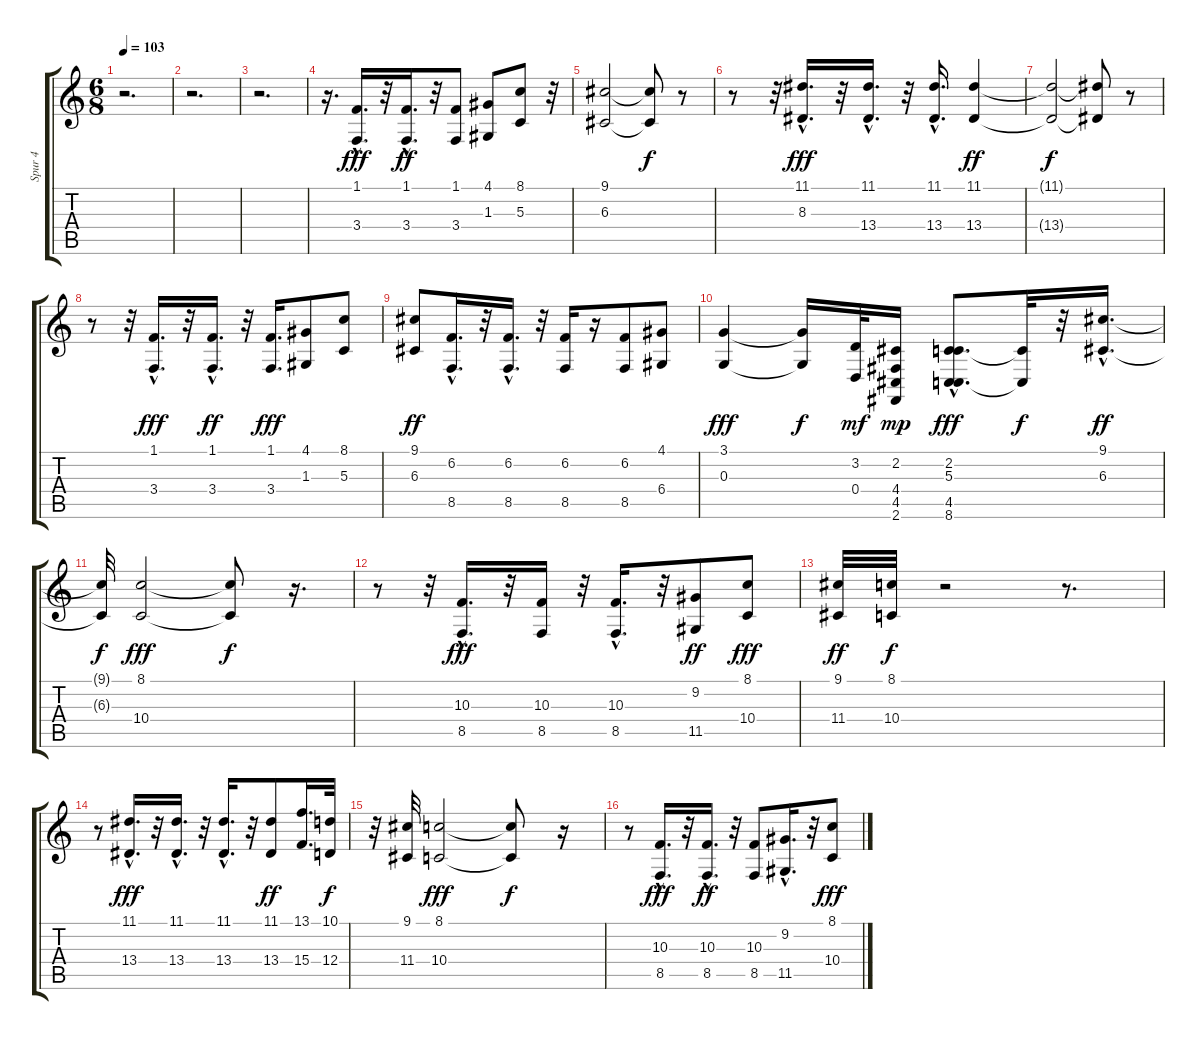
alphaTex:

\track ("Spur 4" "Spur 4") {instrument acousticgrandpiano}
\staff {score tabs}
\tuning (E4 B3 G3 D3 A2 E2) {hide}
\ts (6 8)
\tempo 103
\clef g2
\ks c
r.2{d dy f} |
r.2{d} |
r.2{d} |
r.16{d} (1.1{hac} 3.4{hac}).16{d dy fff volume 12} r.32 (1.1{hac} 3.4{hac}).16{d dy ff} r.32 (1.1 3.4).8 (4.1 1.3).8 (8.1 5.3).8 r.32 |
(9.1 6.3).2 (9.1{t} 6.3{t}).8{dy f} r.8 |
r.8 r.32 (11.1{hac} 8.3{hac}).16{d dy fff} r.32 (11.1{hac} 13.4{hac}).16{d} r.32 (11.1{hac} 13.4{hac}).16{d} (11.1 13.4).4{dy ff} |
(11.1{t} 13.4{t}).2{dy f} (11.1{t} 13.4{t}).8 r.8 |
r.8 r.32 (1.1{hac} 3.4{hac}).16{d dy fff} r.32 (1.1{hac} 3.4{hac}).16{d dy ff} r.32 (1.1 3.4).16{d dy fff} (4.1 1.3).8 (8.1 5.3).8 |
(9.1 6.3).8{dy ff} (6.2{hac} 8.5{hac}).16{d} r.32 (6.2{hac} 8.5{hac}).16{d} r.32 (6.2 8.5).16 r.16 (6.2 8.5).8 (4.1 6.4).8 |
(3.1 0.3).4{dy fff} (3.1{t} 0.3{t}).16{dy f} (3.2 0.4).32{dy mf} (2.2 4.4 4.5 2.6).16{dy mp} (2.2 5.3{hac} 4.5 8.6{hac}).8{d dy fff} (5.3{t} 8.6{t}).32{dy f} r.32 (9.1{hac} 6.3{hac}).16{d dy ff} |
(9.1{t} 6.3{t}).32{dy f} (8.1 10.4).2{dy fff} (8.1{t} 10.4{t}).8{dy f} r.16{d} |
r.8 r.32 (10.3{hac} 8.5{hac}).16{d dy fff} r.32 (10.3 8.5).16 r.32 (10.3{hac} 8.5{hac}).16{d} r.32 (9.2 11.5).8{dy ff} (8.1 10.4).8{dy fff} |
(9.1 11.4).32{dy ff} (8.1 10.4).32{dy f} r.2 r.8{d} |
r.8 (11.1{hac} 13.4{hac}).16{d dy fff} r.32 (11.1{hac} 13.4{hac}).16{d} r.32 (11.1{hac} 13.4{hac}).16{d} r.32 (11.1 13.4).8{dy ff} (13.1 15.4).16{d} (10.1 12.4).32{dy f} |
r.32 (9.1 11.4).32 (8.1 10.4).2{dy fff} (8.1{t} 10.4{t}).8{dy f} r.16 |
r.8 (10.3{hac} 8.5{hac}).16{d dy fff} r.32 (10.3{hac} 8.5{hac}).16{d dy ff} r.32 (10.3 8.5).8 (9.2{hac} 11.5{hac}).16{d} r.32 (8.1 10.4).8{dy fff}
